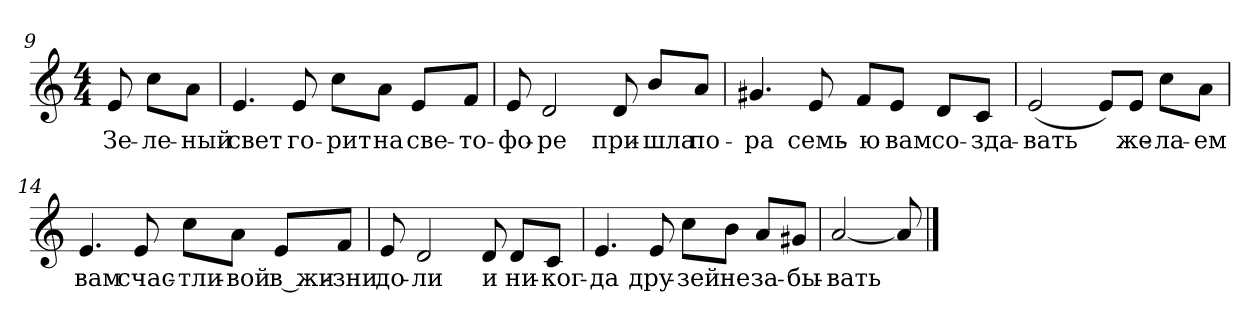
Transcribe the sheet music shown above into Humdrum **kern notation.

**kern	**text
*part1	*part1
*staff1	*staff1
!!LO:LB:g=z
*clefG2	*
*k[]	*
*a:	*
*M4/4	*
=9	=9
!	!LO:LY:b:color=#000000
8ei/	Зе-
!	!LO:LY:b:color=#000000
8cci\L	-ле-
!	!LO:LY:b:color=#000000
8ai\J	-ный
=10	=10
!	!LO:LY:b:color=#000000
4.ei/	свет
!	!LO:LY:b:color=#000000
8ei/	го-
!	!LO:LY:b:color=#000000
8cci\L	-рит
!	!LO:LY:b:color=#000000
8ai\J	на
!	!LO:LY:b:color=#000000
8ei/L	све-
!	!LO:LY:b:color=#000000
8fi/J	-то-
=11	=11
!	!LO:LY:b:color=#000000
8ei/	-фо-
!	!LO:LY:b:color=#000000
2di/	-ре
!	!LO:LY:b:color=#000000
8di/	при-
!	!LO:LY:b:color=#000000
8bi/L	-шла
!	!LO:LY:b:color=#000000
8ai/J	по-
!!LO:LB:g=z
=12	=12
!	!LO:LY:b:color=#000000
4.g#Xi/	-ра
!	!LO:LY:b:color=#000000
8ei/	семь-
!	!LO:LY:b:color=#000000
8fi/L	-ю
!	!LO:LY:b:color=#000000
8ei/J	вам
!	!LO:LY:b:color=#000000
8di/L	со-
!	!LO:LY:b:color=#000000
8ci/J	-зда-
=13	=13
!	!LO:LY:b:color=#000000
(2ei/	-вать
8ei/L)	.
!	!LO:LY:b:color=#000000
8ei/J	же-
!	!LO:LY:b:color=#000000
8cci\L	-ла-
!	!LO:LY:b:color=#000000
8ai\J	-ем
=14	=14
!	!LO:LY:b:color=#000000
4.ei/	вам
!	!LO:LY:b:color=#000000
8ei/	счас-
!	!LO:LY:b:color=#000000
8cci\L	-тли-
!	!LO:LY:b:color=#000000
8ai\J	-вой
!	!LO:LY:b:color=#000000
8ei/L	в жи-
!	!LO:LY:b:color=#000000
8fi/J	-зни
!!LO:LB:g=z
=15	=15
!	!LO:LY:b:color=#000000
8ei/	до-
!	!LO:LY:b:color=#000000
2di/	-ли
!	!LO:LY:b:color=#000000
8di/	и
!	!LO:LY:b:color=#000000
8di/L	ни-
!	!LO:LY:b:color=#000000
8ci/J	-ког-
=16	=16
!	!LO:LY:b:color=#000000
4.ei/	-да
!	!LO:LY:b:color=#000000
8ei/	дру-
!	!LO:LY:b:color=#000000
8cci\L	-зей
!	!LO:LY:b:color=#000000
8bi\J	не
!	!LO:LY:b:color=#000000
8ai/L	за-
!	!LO:LY:b:color=#000000
8g#Xi/J	-бы-
=17	=17
!	!LO:LY:b:color=#000000
[<2ai/	-вать
8ai/]	.
==	==
*-	*-
